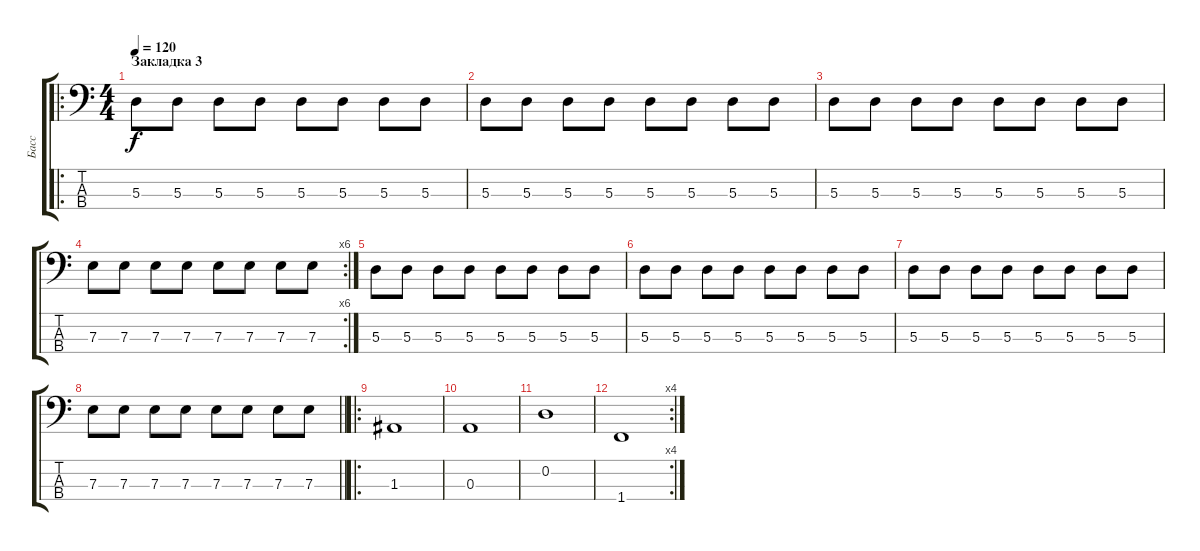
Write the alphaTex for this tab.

\track ("Басс" "Басс") {instrument electricbassfinger}
\staff {score tabs}
\tuning (G2 D2 A1 E1) {hide}
\ro
\ts (4 4)
\section ("" "Закладка 3")
\tempo 120
\clef f4
\ks c
5.3.8{dy f} 5.3.8 5.3.8 5.3.8 5.3.8 5.3.8 5.3.8 5.3.8 |
5.3.8 5.3.8 5.3.8 5.3.8 5.3.8 5.3.8 5.3.8 5.3.8 |
5.3.8 5.3.8 5.3.8 5.3.8 5.3.8 5.3.8 5.3.8 5.3.8 |
\rc 6
7.3.8 7.3.8 7.3.8 7.3.8 7.3.8 7.3.8 7.3.8 7.3.8 |
5.3.8 5.3.8 5.3.8 5.3.8 5.3.8 5.3.8 5.3.8 5.3.8 |
5.3.8 5.3.8 5.3.8 5.3.8 5.3.8 5.3.8 5.3.8 5.3.8 |
5.3.8 5.3.8 5.3.8 5.3.8 5.3.8 5.3.8 5.3.8 5.3.8 |
\barLineRight lightlight
7.3.8 7.3.8 7.3.8 7.3.8 7.3.8 7.3.8 7.3.8 7.3.8 |
\ro
1.3.1 |
0.3.1 |
0.2.1 |
\rc 4
1.4.1
